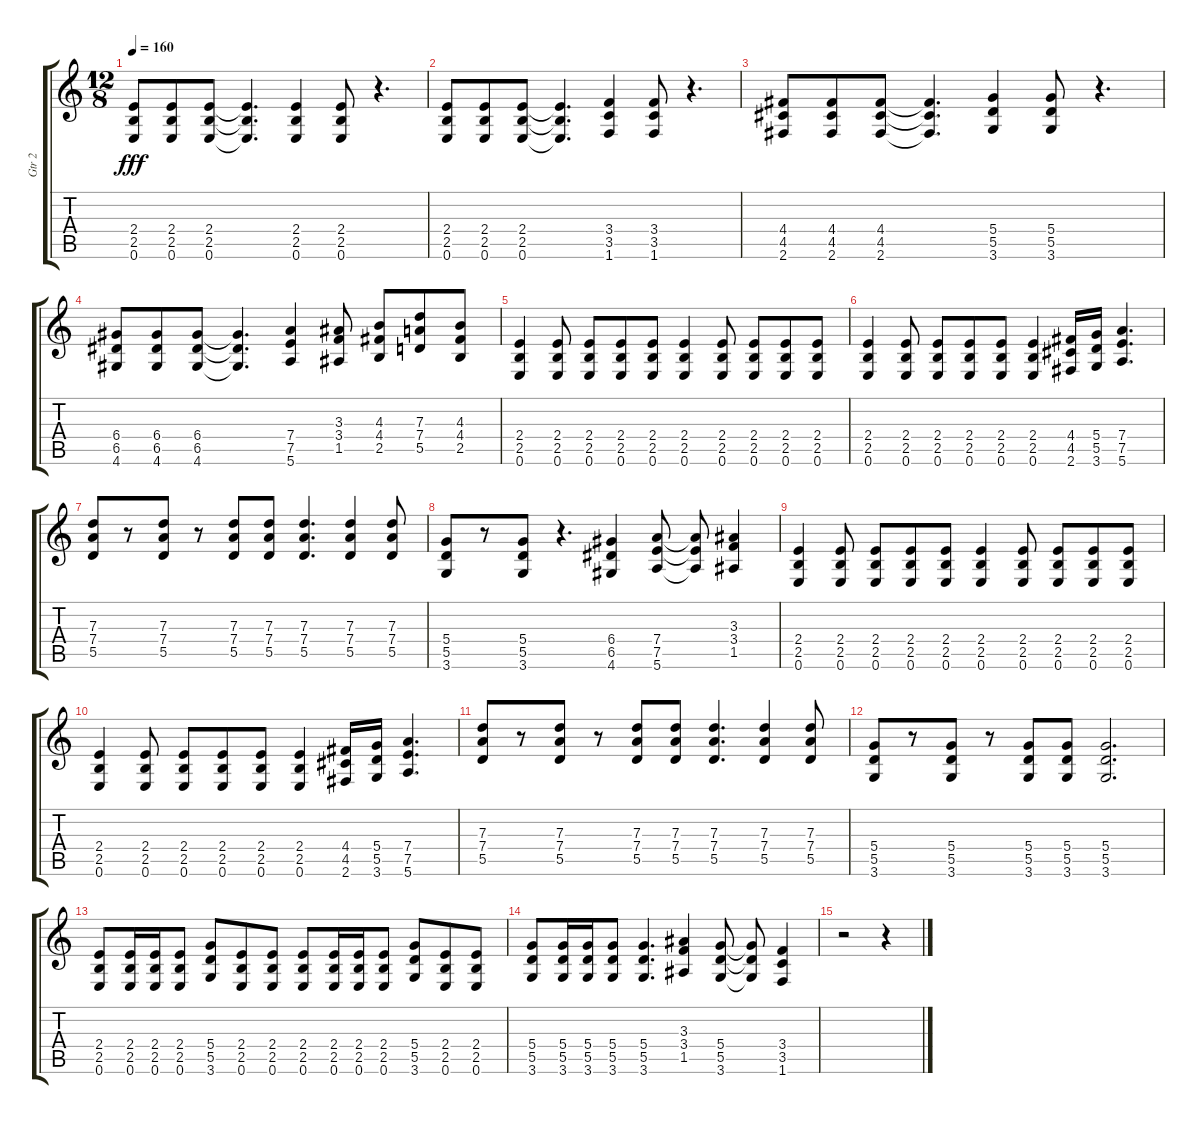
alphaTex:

\track ("Gtr 2" "Gtr 2") {instrument distortionguitar}
\staff {score tabs}
\tuning (E4 B3 G3 D3 A2 E2) {hide}
\ts (12 8)
\tempo 160
\clef g2
\ks c
(2.4 2.5 0.6).8{dy fff} (2.4 2.5 0.6).8 (2.4 2.5 0.6).8 (2.4{t} 2.5{t} 0.6{t}).4{d} (2.4 2.5 0.6).4 (2.4 2.5 0.6).8 r.4{d} |
(2.4 2.5 0.6).8 (2.4 2.5 0.6).8 (2.4 2.5 0.6).8 (2.4{t} 2.5{t} 0.6{t}).4{d} (3.4 3.5 1.6).4 (3.4 3.5 1.6).8 r.4{d} |
(4.4 4.5 2.6).8 (4.4 4.5 2.6).8 (4.4 4.5 2.6).8 (4.4{t} 4.5{t} 2.6{t}).4{d} (5.4 5.5 3.6).4 (5.4 5.5 3.6).8 r.4{d} |
(6.4 6.5 4.6).8 (6.4 6.5 4.6).8 (6.4 6.5 4.6).8 (6.4{t} 6.5{t} 4.6{t}).4{d} (7.4 7.5 5.6).4 (3.3 3.4 1.5).8 (4.3 4.4 2.5).8 (7.3 7.4 5.5).8 (4.3 4.4 2.5).8 |
(2.4 2.5 0.6).4 (2.4 2.5 0.6).8 (2.4 2.5 0.6).8 (2.4 2.5 0.6).8 (2.4 2.5 0.6).8 (2.4 2.5 0.6).4 (2.4 2.5 0.6).8 (2.4 2.5 0.6).8 (2.4 2.5 0.6).8 (2.4 2.5 0.6).8 |
(2.4 2.5 0.6).4 (2.4 2.5 0.6).8 (2.4 2.5 0.6).8 (2.4 2.5 0.6).8 (2.4 2.5 0.6).8 (2.4 2.5 0.6).4 (4.4 4.5 2.6).16 (5.4 5.5 3.6).16 (7.4 7.5 5.6).4{d} |
(7.3 7.4 5.5).8 r.8 (7.3 7.4 5.5).8 r.8 (7.3 7.4 5.5).8 (7.3 7.4 5.5).8 (7.3 7.4 5.5).4{d} (7.3 7.4 5.5).4 (7.3 7.4 5.5).8 |
(5.4 5.5 3.6).8 r.8 (5.4 5.5 3.6).8 r.4{d} (6.4 6.5 4.6).4 (7.4 7.5 5.6).8 (7.4{t} 7.5{t} 5.6{t}).8 (3.3 3.4 1.5).4 |
(2.4 2.5 0.6).4 (2.4 2.5 0.6).8 (2.4 2.5 0.6).8 (2.4 2.5 0.6).8 (2.4 2.5 0.6).8 (2.4 2.5 0.6).4 (2.4 2.5 0.6).8 (2.4 2.5 0.6).8 (2.4 2.5 0.6).8 (2.4 2.5 0.6).8 |
(2.4 2.5 0.6).4 (2.4 2.5 0.6).8 (2.4 2.5 0.6).8 (2.4 2.5 0.6).8 (2.4 2.5 0.6).8 (2.4 2.5 0.6).4 (4.4 4.5 2.6).16 (5.4 5.5 3.6).16 (7.4 7.5 5.6).4{d} |
(7.3 7.4 5.5).8 r.8 (7.3 7.4 5.5).8 r.8 (7.3 7.4 5.5).8 (7.3 7.4 5.5).8 (7.3 7.4 5.5).4{d} (7.3 7.4 5.5).4 (7.3 7.4 5.5).8 |
(5.4 5.5 3.6).8 r.8 (5.4 5.5 3.6).8 r.8 (5.4 5.5 3.6).8 (5.4 5.5 3.6).8 (5.4 5.5 3.6).2{d} |
(2.4 2.5 0.6).8 (2.4 2.5 0.6).16 (2.4 2.5 0.6).16 (2.4 2.5 0.6).8 (5.4 5.5 3.6).8 (2.4 2.5 0.6).8 (2.4 2.5 0.6).8 (2.4 2.5 0.6).8 (2.4 2.5 0.6).16 (2.4 2.5 0.6).16 (2.4 2.5 0.6).8 (5.4 5.5 3.6).8 (2.4 2.5 0.6).8 (2.4 2.5 0.6).8 |
(5.4 5.5 3.6).8 (5.4 5.5 3.6).16 (5.4 5.5 3.6).16 (5.4 5.5 3.6).8 (5.4 5.5 3.6).4{d} (3.3 3.4 1.5).4 (5.4 5.5 3.6).8 (5.4{t} 5.5{t} 3.6{t}).8 (3.4 3.5 1.6).4 |
r.2 r.4
